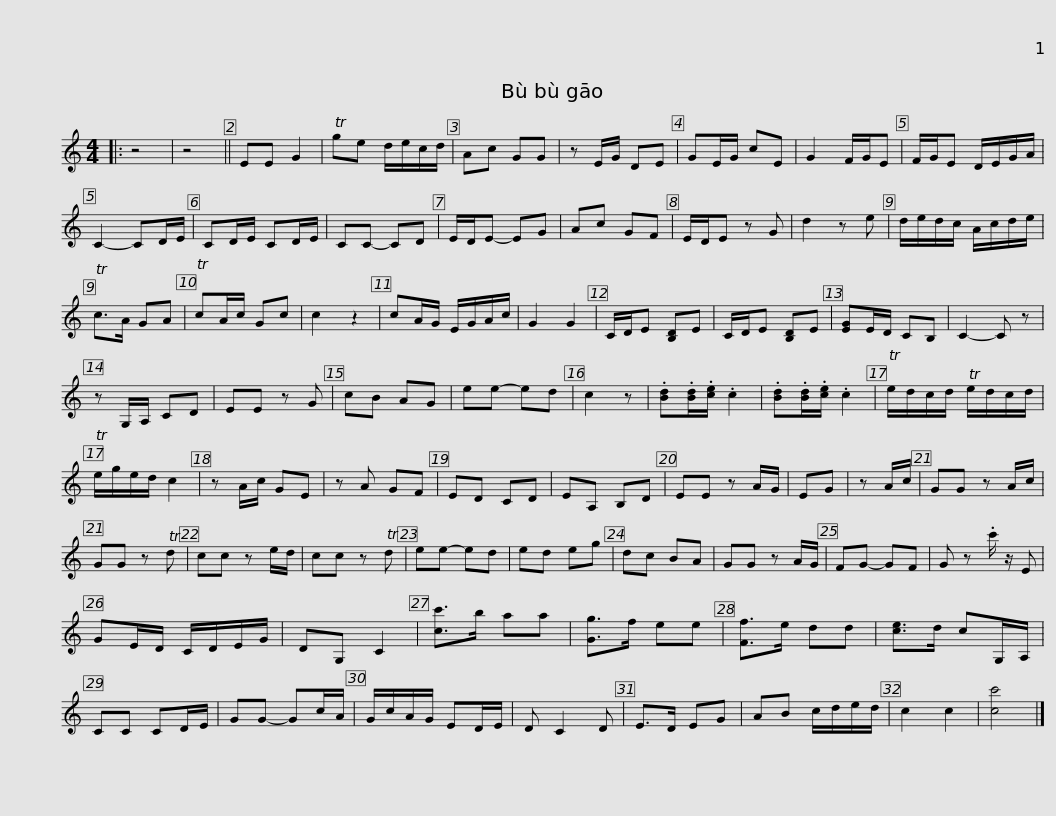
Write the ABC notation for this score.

X:1
L:1/8
M:4/4
I:linebreak $
K:C
V:1 treble
V:1
|: z4 | z4 || EE G2 | Tge d/e/c/d/ | Ac GG | %5
 z E/G/ DE | GE/G/ cE | G2 F/G/E | F/G/E D/E/G/A/ | C2- CD/E/ |$ %10
 CD/E/ CD/E/ | CC- CD | E/D/E- EG | Ac GF | E/D/E z G | %15
 d2 z e | d/e/d/c/ A/c/d/e/ | Tc>A GA | TcA/c/ Gc |$ c2 z2 | %20
 cA/G/ E/G/A/c/ | G2 G2 | C/D/E [B,D]E | C/D/E [B,D]E | [EG]E/D/ CB, | %25
 C2- C z | z G,/A,/ CD | EE z G | cB AG |$ ee- ed | %30
 c2 z | .[Bd].[Bd]/.[ce]/ .c2 | .[Bd].[Bd]/.[ce]/ .c2 | Te/d/c/d/ Te/d/c/d/ | Te/g/e/d/ c2 | %35
 z A/c/ GE | z A GF | ED CD | EA, B,D |$ EE z A/G/ | %40
 EG | z A/c/ | GG z A/c/ | GG z Td | cc z e/d/ | %45
 cc z Td | ee- ed | ed eg | dc BA | GG z A/G/ |$ %50
 FG- GF | G z .c'/ z/ E | GE/D/ C/D/E/G/ | DG, C2 | [cc']>b aa | %55
 [Gg]>f ee | [Ff]>e dd | [ce]>d cG,/A,/ | CC CD/E/ |$ GG- Gc/A/ | %60
 G/c/A/G/ ED/E/ | D C2 D | E>D EG | AB c/d/e/d/ | c2 c2 | %65
 [cc']4 |] %66
